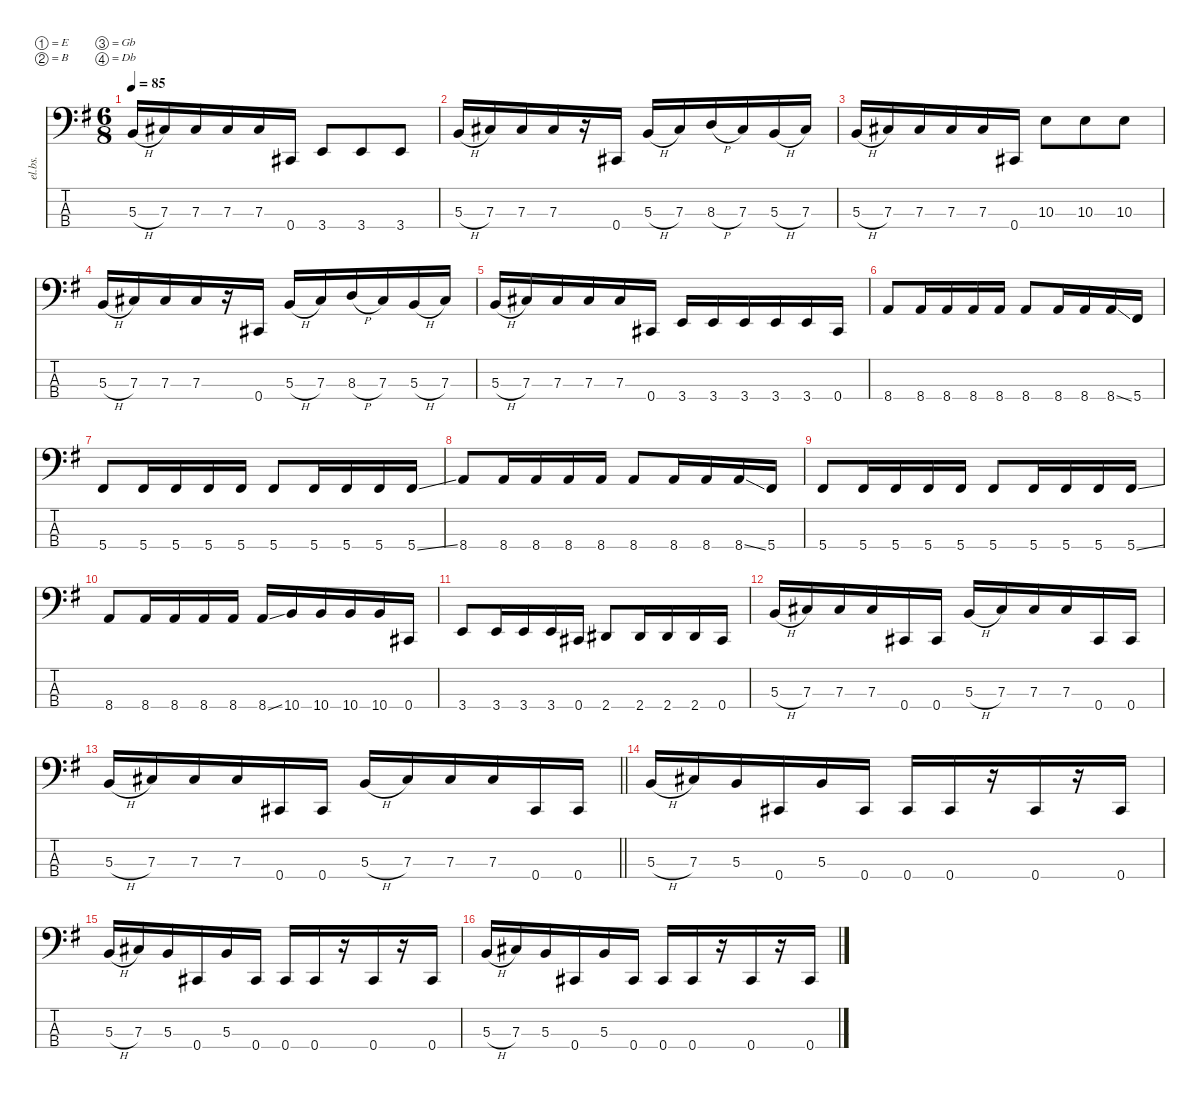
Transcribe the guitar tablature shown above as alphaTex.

\defaultSystemsLayout 4
\hideDynamics
\bracketExtendMode nobrackets
\otherSystemsTrackNameOrientation horizontal
\track ("Paz Lenchantin" "el.bs.") {instrument electricbasspick}
\staff {score tabs}
\tuning (E2 B1 Gb1 Db1)
\ts (6 8)
\tempo 85
\clef f4
\ks eminor
5.3{h acc forcenatural}.16{dy f} 7.3{acc #}.16 7.3{acc #}.16 7.3{acc #}.16 7.3{acc #}.16 0.4{acc #}.16 3.4{acc forcenatural}.8 3.4{acc forcenatural}.8 3.4{acc forcenatural}.8 |
5.3{h acc forcenatural}.16 7.3{acc #}.16 7.3{acc #}.16 7.3{acc #}.16 r.16 0.4{acc #}.16 5.3{h acc forcenatural}.16 7.3{acc #}.16 8.3{h acc forcenatural}.16 7.3{acc #}.16 5.3{h acc forcenatural}.16 7.3{acc #}.16 |
5.3{h acc forcenatural}.16 7.3{acc #}.16 7.3{acc #}.16 7.3{acc #}.16 7.3{acc #}.16 0.4{acc #}.16 10.3{acc forcenatural}.8 10.3{acc forcenatural}.8 10.3{acc forcenatural}.8 |
5.3{h acc forcenatural}.16 7.3{acc #}.16 7.3{acc #}.16 7.3{acc #}.16 r.16 0.4{acc #}.16 5.3{h acc forcenatural}.16 7.3{acc #}.16 8.3{h acc forcenatural}.16 7.3{acc #}.16 5.3{h acc forcenatural}.16 7.3{acc #}.16 |
5.3{h acc forcenatural}.16 7.3{acc #}.16 7.3{acc #}.16 7.3{acc #}.16 7.3{acc #}.16 0.4{acc #}.16 3.4{acc forcenatural}.16 3.4{acc forcenatural}.16 3.4{acc forcenatural}.16 3.4{acc forcenatural}.16 3.4{acc forcenatural}.16 0.4{acc #}.16 |
8.4{acc forcenatural}.8 8.4{acc forcenatural}.16 8.4{acc forcenatural}.16 8.4{acc forcenatural}.16 8.4{acc forcenatural}.16 8.4{acc forcenatural}.8 8.4{acc forcenatural}.16 8.4{acc forcenatural}.16 8.4{ss acc forcenatural}.16 5.4{acc #}.16 |
5.4{acc #}.8 5.4{acc #}.16 5.4{acc #}.16 5.4{acc #}.16 5.4{acc #}.16 5.4{acc #}.8 5.4{acc #}.16 5.4{acc #}.16 5.4{acc #}.16 5.4{ss acc #}.16 |
8.4{acc forcenatural}.8 8.4{acc forcenatural}.16 8.4{acc forcenatural}.16 8.4{acc forcenatural}.16 8.4{acc forcenatural}.16 8.4{acc forcenatural}.8 8.4{acc forcenatural}.16 8.4{acc forcenatural}.16 8.4{ss acc forcenatural}.16 5.4{acc #}.16 |
5.4{acc #}.8 5.4{acc #}.16 5.4{acc #}.16 5.4{acc #}.16 5.4{acc #}.16 5.4{acc #}.8 5.4{acc #}.16 5.4{acc #}.16 5.4{acc #}.16 5.4{ss acc #}.16 |
8.4{acc forcenatural}.8 8.4{acc forcenatural}.16 8.4{acc forcenatural}.16 8.4{acc forcenatural}.16 8.4{acc forcenatural}.16 8.4{ss acc forcenatural}.16 10.4{acc forcenatural}.16 10.4{acc forcenatural}.16 10.4{acc forcenatural}.16 10.4{acc forcenatural}.16 0.4{acc #}.16 |
3.4{acc forcenatural}.8 3.4{acc forcenatural}.16 3.4{acc forcenatural}.16 3.4{acc forcenatural}.16 0.4{acc #}.16 2.4{acc #}.8 2.4{acc #}.16 2.4{acc #}.16 2.4{acc #}.16 0.4{acc #}.16 |
5.3{h acc forcenatural}.16 7.3{acc #}.16 7.3{acc #}.16 7.3{acc #}.16 0.4{acc #}.16 0.4{acc #}.16 5.3{h acc forcenatural}.16 7.3{acc #}.16 7.3{acc #}.16 7.3{acc #}.16 0.4{acc #}.16 0.4{acc #}.16 |
\barLineRight lightlight
5.3{h acc forcenatural}.16 7.3{acc #}.16 7.3{acc #}.16 7.3{acc #}.16 0.4{acc #}.16 0.4{acc #}.16 5.3{h acc forcenatural}.16 7.3{acc #}.16 7.3{acc #}.16 7.3{acc #}.16 0.4{acc #}.16 0.4{acc #}.16 |
5.3{h acc forcenatural}.16 7.3{acc #}.16 5.3{acc forcenatural}.16 0.4{acc #}.16 5.3{acc forcenatural}.16 0.4{acc #}.16 0.4{acc #}.16 0.4{acc #}.16 r.16 0.4{acc #}.16 r.16 0.4{acc #}.16 |
5.3{h acc forcenatural}.16 7.3{acc #}.16 5.3{acc forcenatural}.16 0.4{acc #}.16 5.3{acc forcenatural}.16 0.4{acc #}.16 0.4{acc #}.16 0.4{acc #}.16 r.16 0.4{acc #}.16 r.16 0.4{acc #}.16 |
5.3{h acc forcenatural}.16 7.3{acc #}.16 5.3{acc forcenatural}.16 0.4{acc #}.16 5.3{acc forcenatural}.16 0.4{acc #}.16 0.4{acc #}.16 0.4{acc #}.16 r.16 0.4{acc #}.16 r.16 0.4{acc #}.16
